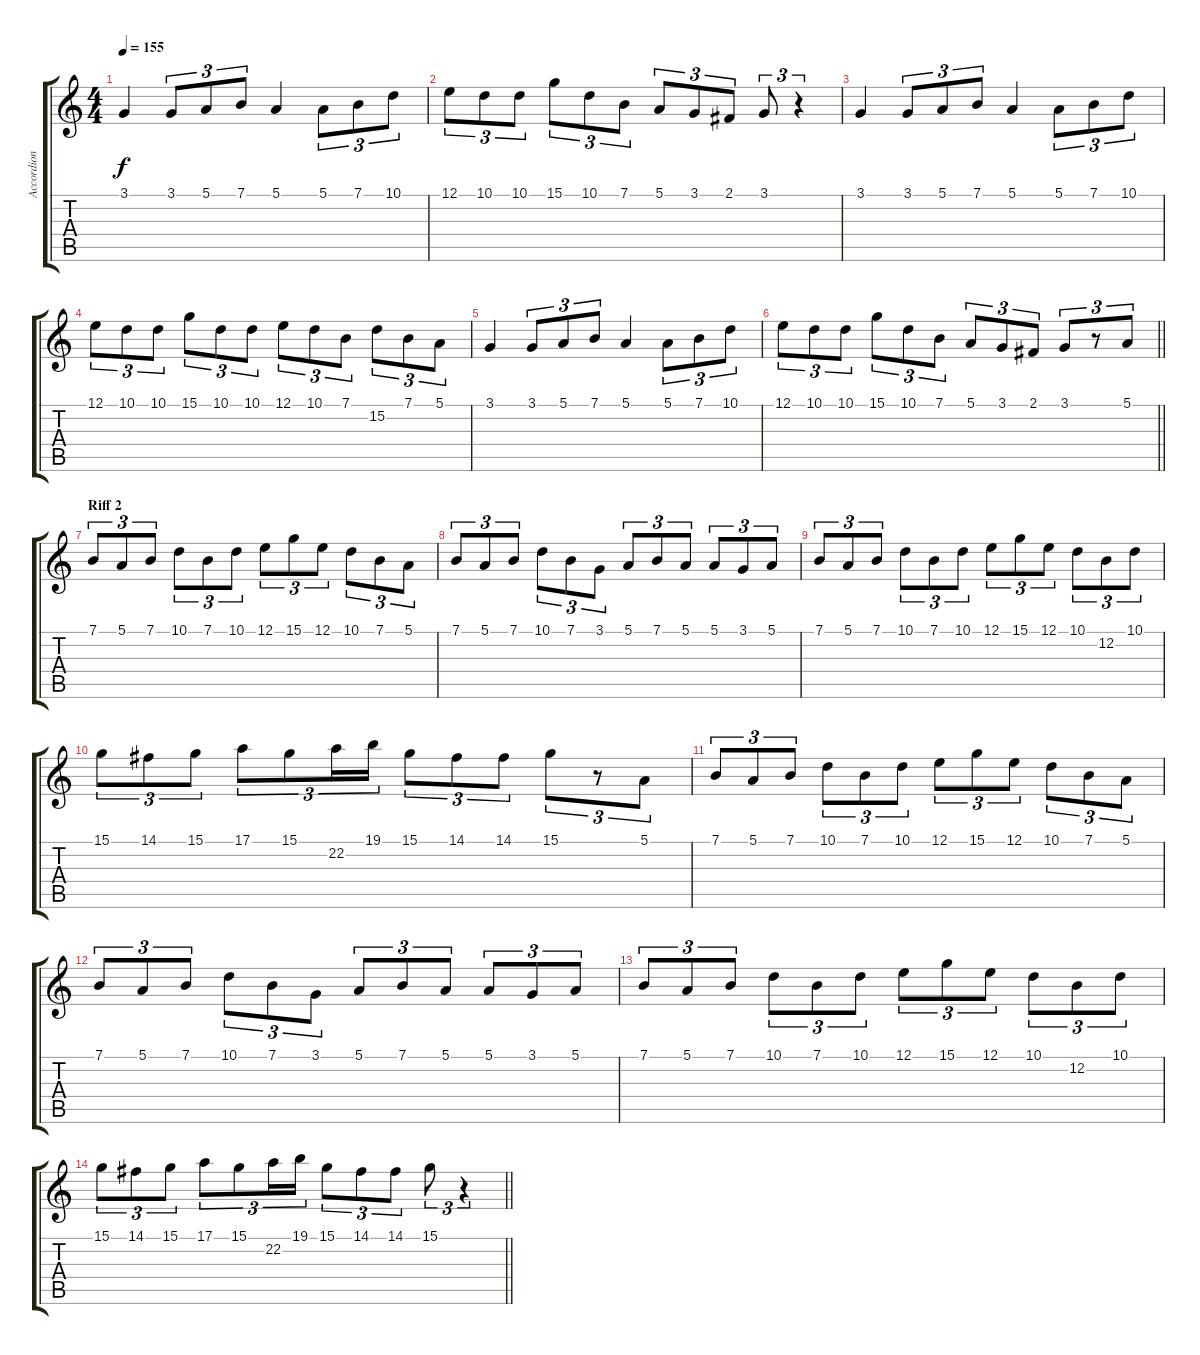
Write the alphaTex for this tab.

\track ("Accordion" "Accordion") {instrument accordion}
\staff {score tabs}
\tuning (E4 B3 G3 D3 A2 E2) {hide}
\ts (4 4)
\tempo 155
\clef g2
\ks c
3.1.4{dy f} 3.1.8{tu (3 2)} 5.1.8{tu (3 2)} 7.1.8{tu (3 2)} 5.1.4 5.1.8{tu (3 2)} 7.1.8{tu (3 2)} 10.1.8{tu (3 2)} |
12.1.8{tu (3 2)} 10.1.8{tu (3 2)} 10.1.8{tu (3 2)} 15.1.8{tu (3 2)} 10.1.8{tu (3 2)} 7.1.8{tu (3 2)} 5.1.8{tu (3 2)} 3.1.8{tu (3 2)} 2.1.8{tu (3 2)} 3.1.8{tu (3 2)} r.4{tu (3 2)} |
3.1.4 3.1.8{tu (3 2)} 5.1.8{tu (3 2)} 7.1.8{tu (3 2)} 5.1.4 5.1.8{tu (3 2)} 7.1.8{tu (3 2)} 10.1.8{tu (3 2)} |
12.1.8{tu (3 2)} 10.1.8{tu (3 2)} 10.1.8{tu (3 2)} 15.1.8{tu (3 2)} 10.1.8{tu (3 2)} 10.1.8{tu (3 2)} 12.1.8{tu (3 2)} 10.1.8{tu (3 2)} 7.1.8{tu (3 2)} 15.2.8{tu (3 2)} 7.1.8{tu (3 2)} 5.1.8{tu (3 2)} |
3.1.4 3.1.8{tu (3 2)} 5.1.8{tu (3 2)} 7.1.8{tu (3 2)} 5.1.4 5.1.8{tu (3 2)} 7.1.8{tu (3 2)} 10.1.8{tu (3 2)} |
\barLineRight lightlight
12.1.8{tu (3 2)} 10.1.8{tu (3 2)} 10.1.8{tu (3 2)} 15.1.8{tu (3 2)} 10.1.8{tu (3 2)} 7.1.8{tu (3 2)} 5.1.8{tu (3 2)} 3.1.8{tu (3 2)} 2.1.8{tu (3 2)} 3.1.8{tu (3 2)} r.8{tu (3 2)} 5.1.8{tu (3 2)} |
\section ("" "Riff 2")
7.1.8{tu (3 2)} 5.1.8{tu (3 2)} 7.1.8{tu (3 2)} 10.1.8{tu (3 2)} 7.1.8{tu (3 2)} 10.1.8{tu (3 2)} 12.1.8{tu (3 2)} 15.1.8{tu (3 2)} 12.1.8{tu (3 2)} 10.1.8{tu (3 2)} 7.1.8{tu (3 2)} 5.1.8{tu (3 2)} |
7.1.8{tu (3 2)} 5.1.8{tu (3 2)} 7.1.8{tu (3 2)} 10.1.8{tu (3 2)} 7.1.8{tu (3 2)} 3.1.8{tu (3 2)} 5.1.8{tu (3 2)} 7.1.8{tu (3 2)} 5.1.8{tu (3 2)} 5.1.8{tu (3 2)} 3.1.8{tu (3 2)} 5.1.8{tu (3 2)} |
7.1.8{tu (3 2)} 5.1.8{tu (3 2)} 7.1.8{tu (3 2)} 10.1.8{tu (3 2)} 7.1.8{tu (3 2)} 10.1.8{tu (3 2)} 12.1.8{tu (3 2)} 15.1.8{tu (3 2)} 12.1.8{tu (3 2)} 10.1.8{tu (3 2)} 12.2.8{tu (3 2)} 10.1.8{tu (3 2)} |
15.1.8{tu (3 2)} 14.1.8{tu (3 2)} 15.1.8{tu (3 2)} 17.1.8{tu (3 2)} 15.1.8{tu (3 2)} 22.2.16{tu (3 2)} 19.1.16{tu (3 2)} 15.1.8{tu (3 2)} 14.1.8{tu (3 2)} 14.1.8{tu (3 2)} 15.1.8{tu (3 2)} r.8{tu (3 2)} 5.1.8{tu (3 2)} |
7.1.8{tu (3 2)} 5.1.8{tu (3 2)} 7.1.8{tu (3 2)} 10.1.8{tu (3 2)} 7.1.8{tu (3 2)} 10.1.8{tu (3 2)} 12.1.8{tu (3 2)} 15.1.8{tu (3 2)} 12.1.8{tu (3 2)} 10.1.8{tu (3 2)} 7.1.8{tu (3 2)} 5.1.8{tu (3 2)} |
7.1.8{tu (3 2)} 5.1.8{tu (3 2)} 7.1.8{tu (3 2)} 10.1.8{tu (3 2)} 7.1.8{tu (3 2)} 3.1.8{tu (3 2)} 5.1.8{tu (3 2)} 7.1.8{tu (3 2)} 5.1.8{tu (3 2)} 5.1.8{tu (3 2)} 3.1.8{tu (3 2)} 5.1.8{tu (3 2)} |
7.1.8{tu (3 2)} 5.1.8{tu (3 2)} 7.1.8{tu (3 2)} 10.1.8{tu (3 2)} 7.1.8{tu (3 2)} 10.1.8{tu (3 2)} 12.1.8{tu (3 2)} 15.1.8{tu (3 2)} 12.1.8{tu (3 2)} 10.1.8{tu (3 2)} 12.2.8{tu (3 2)} 10.1.8{tu (3 2)} |
\barLineRight lightlight
15.1.8{tu (3 2)} 14.1.8{tu (3 2)} 15.1.8{tu (3 2)} 17.1.8{tu (3 2)} 15.1.8{tu (3 2)} 22.2.16{tu (3 2)} 19.1.16{tu (3 2)} 15.1.8{tu (3 2)} 14.1.8{tu (3 2)} 14.1.8{tu (3 2)} 15.1.8{tu (3 2)} r.4{tu (3 2)}
